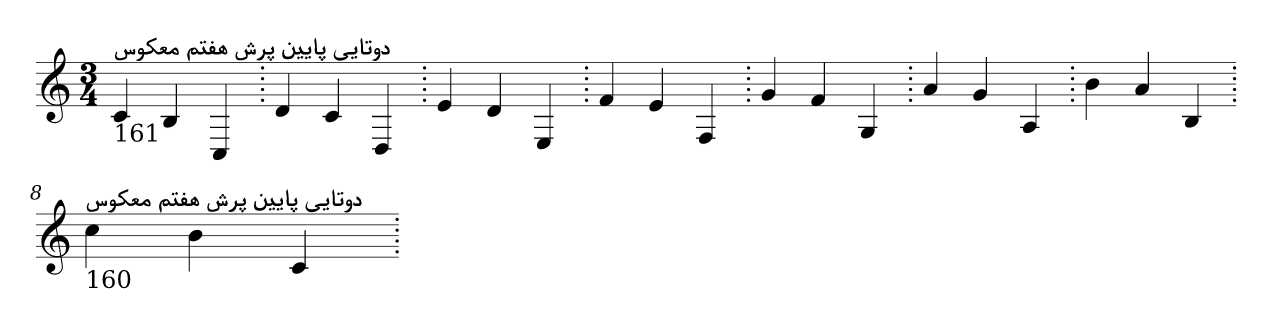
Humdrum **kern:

**kern
*part1
*staff1
!!LO:PB:g=z
*clefG2
*k[]
*C:
*M3/4
=1
!LO:TX:b:t=161
!LO:TX:a:t=دوتایی پایین پرش هفتم معکوس
4ci/
4Bi/
4Ci/
=2.
*k[]
*C:
4di/
4ci/
4Di/
=3.
*k[]
*C:
4ei/
4di/
4Ei/
!!LO:LB:g=z
=4.
*k[]
*C:
4fi/
4ei/
4Fi/
=5.
*k[]
*C:
4gi/
4fi/
4Gi/
=6.
*k[]
*C:
4ai/
4gi/
4Ai/
=7.
*k[]
*C:
4bi\
4ai/
4Bi/
!!LO:LB:g=z
=8.
*k[]
*C:
!LO:TX:b:t=160
!LO:TX:a:t=دوتایی پایین پرش هفتم معکوس
4cci\
4bi\
4ci/
=.
*-
